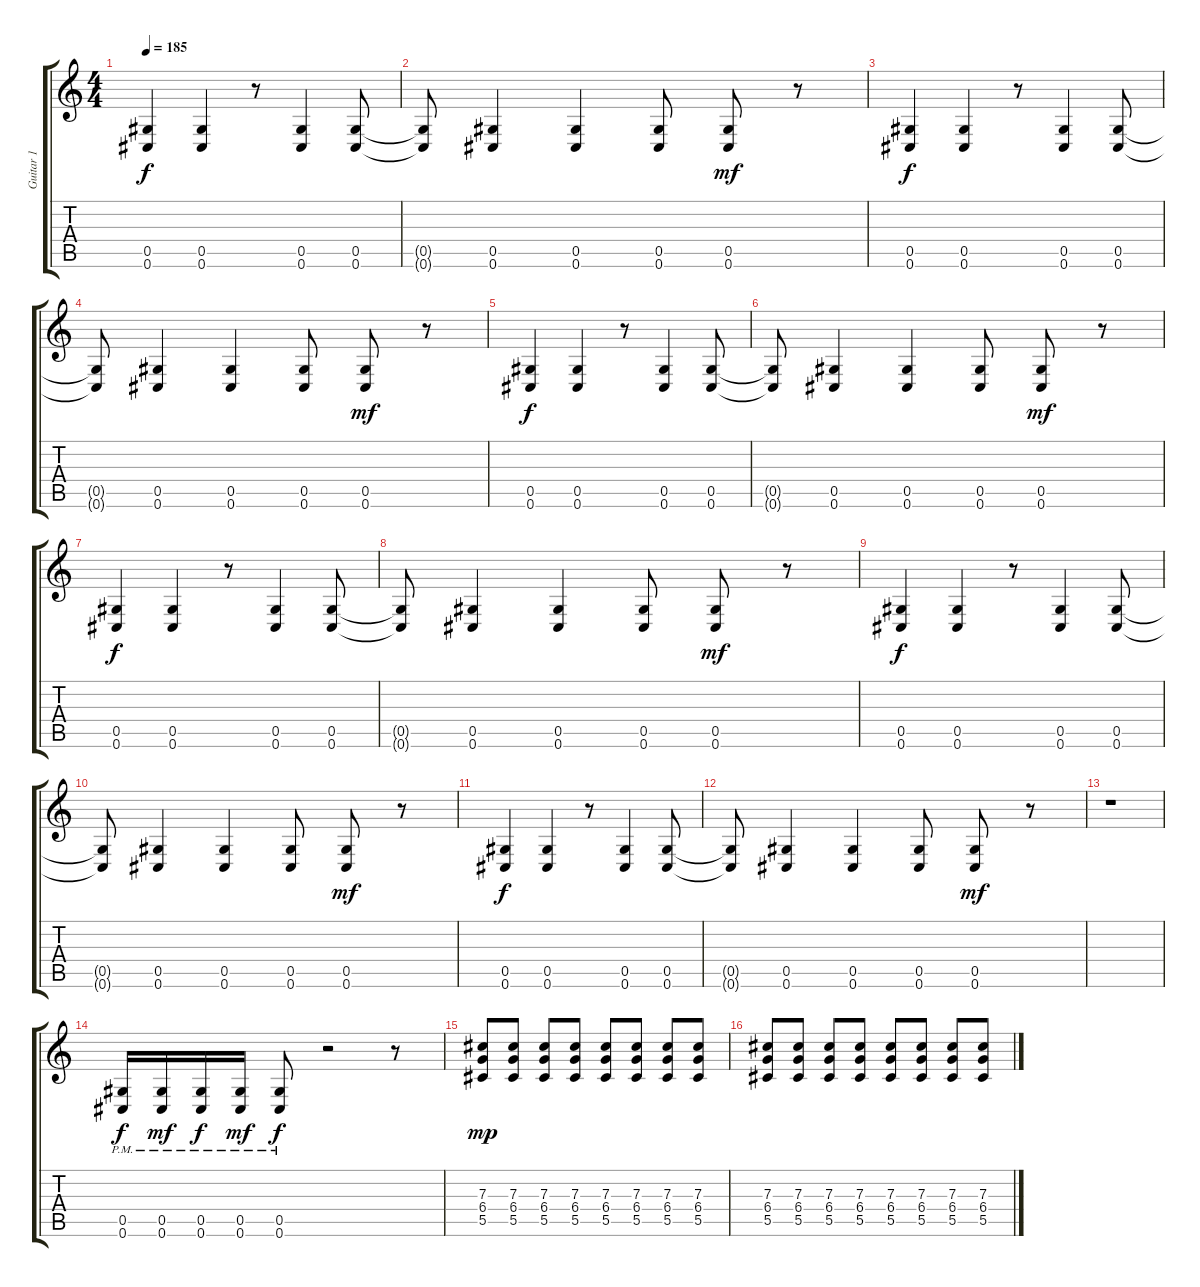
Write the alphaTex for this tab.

\track ("Guitar 1" "Guitar 1") {instrument distortionguitar}
\staff {score tabs}
\tuning (Eb4 Bb3 Gb3 Db3 Ab2 Db2) {hide}
\ts (4 4)
\tempo 185
\clef g2
\ks c
(0.5 0.6).4{dy f} (0.5 0.6).4 r.8 (0.5 0.6).4 (0.5 0.6).8 |
(0.5{t} 0.6{t}).8 (0.5 0.6).4 (0.5 0.6).4 (0.5 0.6).8 (0.5 0.6).8{dy mf} r.8 |
(0.5 0.6).4{dy f} (0.5 0.6).4 r.8 (0.5 0.6).4 (0.5 0.6).8 |
(0.5{t} 0.6{t}).8 (0.5 0.6).4 (0.5 0.6).4 (0.5 0.6).8 (0.5 0.6).8{dy mf} r.8 |
(0.5 0.6).4{dy f} (0.5 0.6).4 r.8 (0.5 0.6).4 (0.5 0.6).8 |
(0.5{t} 0.6{t}).8 (0.5 0.6).4 (0.5 0.6).4 (0.5 0.6).8 (0.5 0.6).8{dy mf} r.8 |
(0.5 0.6).4{dy f} (0.5 0.6).4 r.8 (0.5 0.6).4 (0.5 0.6).8 |
(0.5{t} 0.6{t}).8 (0.5 0.6).4 (0.5 0.6).4 (0.5 0.6).8 (0.5 0.6).8{dy mf} r.8 |
(0.5 0.6).4{dy f} (0.5 0.6).4 r.8 (0.5 0.6).4 (0.5 0.6).8 |
(0.5{t} 0.6{t}).8 (0.5 0.6).4 (0.5 0.6).4 (0.5 0.6).8 (0.5 0.6).8{dy mf} r.8 |
(0.5 0.6).4{dy f} (0.5 0.6).4 r.8 (0.5 0.6).4 (0.5 0.6).8 |
(0.5{t} 0.6{t}).8 (0.5 0.6).4 (0.5 0.6).4 (0.5 0.6).8 (0.5 0.6).8{dy mf} r.8 |
r.1 |
(0.5{pm} 0.6{pm}).16{dy f} (0.5{pm} 0.6{pm}).16{dy mf} (0.5{pm} 0.6{pm}).16{dy f} (0.5{pm} 0.6{pm}).16{dy mf} (0.5{pm} 0.6{pm}).8{dy f} r.2 r.8 |
(7.3 6.4 5.5).8{dy mp} (7.3 6.4 5.5).8 (7.3 6.4 5.5).8 (7.3 6.4 5.5).8 (7.3 6.4 5.5).8 (7.3 6.4 5.5).8 (7.3 6.4 5.5).8 (7.3 6.4 5.5).8 |
(7.3 6.4 5.5).8 (7.3 6.4 5.5).8 (7.3 6.4 5.5).8 (7.3 6.4 5.5).8 (7.3 6.4 5.5).8 (7.3 6.4 5.5).8 (7.3 6.4 5.5).8 (7.3 6.4 5.5).8
